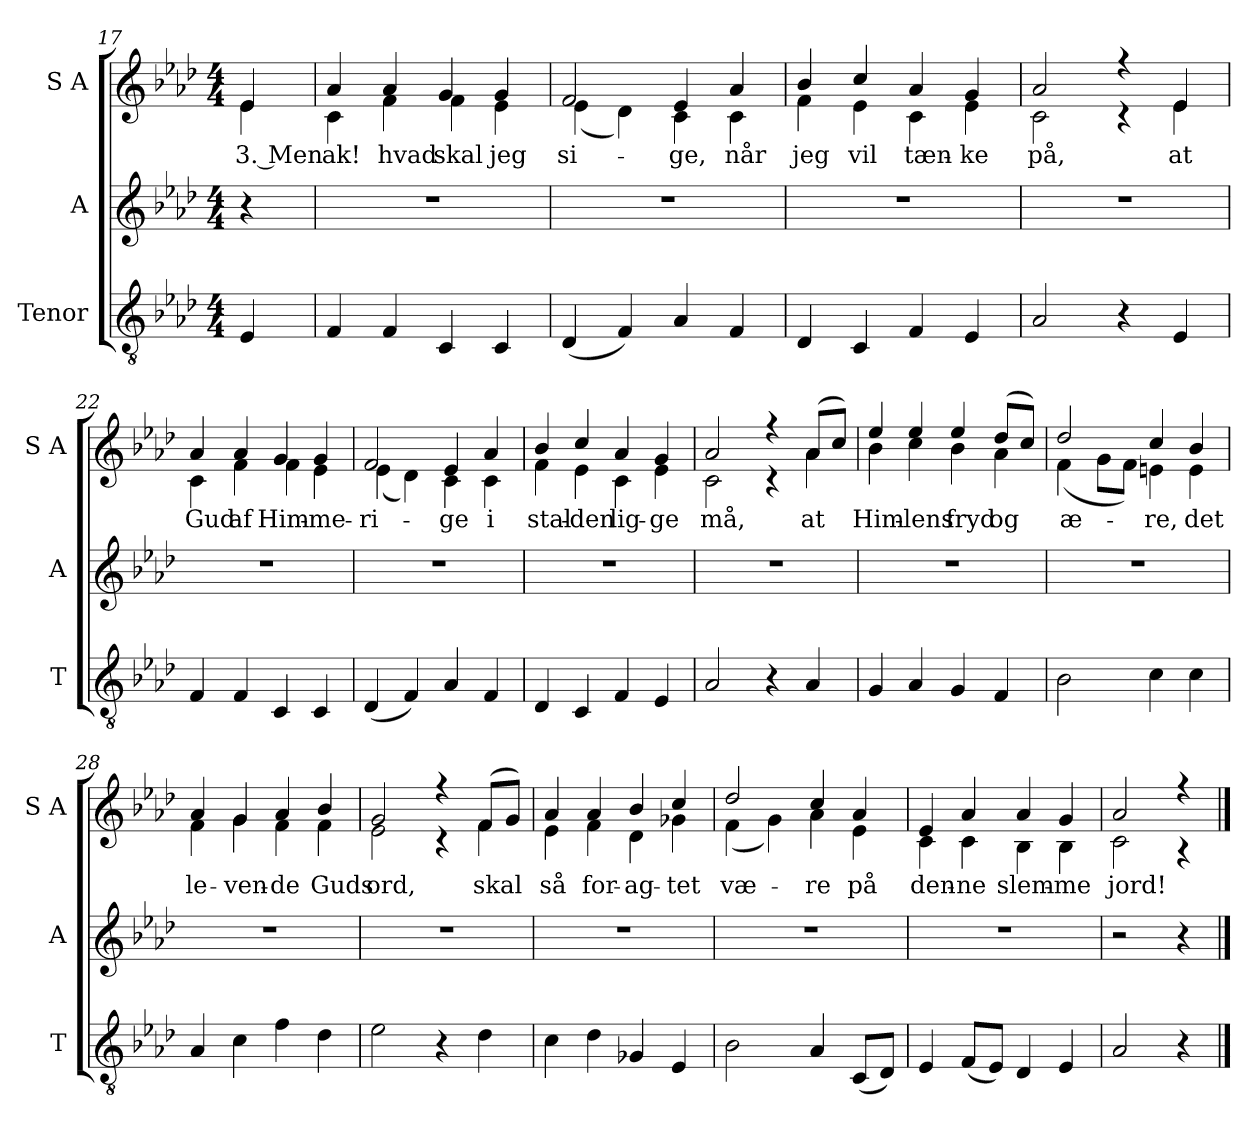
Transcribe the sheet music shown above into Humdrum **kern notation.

**kern	**kern	**kern	**text
*part3	*part2	*part1	*part1
*staff3	*staff2	*staff1	*staff1
*I"Tenor	*I"A	*I"S A	*
*I'T	*I'A	*I'S A	*
!!LO:PB:g=z
*clefGv2	*clefG2	*clefG2	*
*k[b-e-a-d-]	*k[b-e-a-d-]	*k[b-e-a-d-]	*
*M4/4	*M4/4	*M4/4	*
=17X1	=17X1	=17X1	=17X1
!	!	!	!LO:LY:b
*	*	*^	*
4E-/	4r	4e-/	4e-\	3. Men
=18	=18	=18	=18	=18
!	!	!	!	!LO:LY:b
4F/	1r	4a-/	4c\	ak!
!	!	!	!	!LO:LY:b
4F/	.	4a-/	4f\	hvad
!	!	!	!	!LO:LY:b
4C/	.	4g/	4f\	skal
!	!	!	!	!LO:LY:b
4C/	.	4g/	4e-\	jeg
=19	=19	=19	=19	=19
!	!	!	!	!LO:LY:b
(<4D-/	1r	2f/	(<4e-\	si-
4F/)	.	.	4d-\)	.
!	!	!	!	!LO:LY:b
4A-/	.	4e-/	4c\	-ge,
!	!	!	!	!LO:LY:b
4F/	.	4a-/	4c\	når
=20	=20	=20	=20	=20
!	!	!	!	!LO:LY:b
4D-/	1r	4b-/	4f\	jeg
!	!	!	!	!LO:LY:b
4C/	.	4cc/	4e-\	vil
!	!	!	!	!LO:LY:b
4F/	.	4a-/	4c\	tæn-
!	!	!	!	!LO:LY:b
4E-/	.	4g/	4e-\	-ke
=21	=21	=21	=21	=21
!	!	!	!	!LO:LY:b
2A-/	1r	2a-/	2c\	på,
4r	.	4r	4r	.
!	!	!	!	!LO:LY:b
4E-/	.	4e-/	4e-\	at
=22	=22	=22	=22	=22
!	!	!	!	!LO:LY:b
4F/	1r	4a-/	4c\	Gud
!	!	!	!	!LO:LY:b
4F/	.	4a-/	4f\	af
!	!	!	!	!LO:LY:b
4C/	.	4g/	4f\	Him-
!	!	!	!	!LO:LY:b
4C/	.	4g/	4e-\	-me-
!!LO:LB:g=z	!!
=23	=23	=23	=23	=23
!	!	!	!	!LO:LY:b
(<4D-/	1r	2f/	(<4e-\	-ri-
4F/)	.	.	4d-\)	.
!	!	!	!	!LO:LY:b
4A-/	.	4e-/	4c\	-ge
!	!	!	!	!LO:LY:b
4F/	.	4a-/	4c\	i
=24	=24	=24	=24	=24
!	!	!	!	!LO:LY:b
4D-/	1r	4b-/	4f\	stal-
!	!	!	!	!LO:LY:b
4C/	.	4cc/	4e-\	-den
!	!	!	!	!LO:LY:b
4F/	.	4a-/	4c\	lig-
!	!	!	!	!LO:LY:b
4E-/	.	4g/	4e-\	-ge
=25	=25	=25	=25	=25
!	!	!	!	!LO:LY:b
2A-/	1r	2a-/	2c\	må,
4r	.	4r	4r	.
!	!	!	!	!LO:LY:b
4A-/	.	(>8a-/L	4a-\	at
.	.	8cc/J)	.	.
=26	=26	=26	=26	=26
!	!	!	!	!LO:LY:b
4G/	1r	4ee-/	4b-\	Him-
!	!	!	!	!LO:LY:b
4A-/	.	4ee-/	4cc\	-lens
!	!	!	!	!LO:LY:b
4G/	.	4ee-/	4b-\	fryd
!	!	!	!	!LO:LY:b
4F/	.	(>8dd-/L	4a-\	og
.	.	8cc/J)	.	.
=27	=27	=27	=27	=27
!	!	!	!	!LO:LY:b
2B-\	1r	2dd-/	(<4f\	æ-
.	.	.	8g\L	.
.	.	.	8f\J)	.
!	!	!	!	!LO:LY:b
4c\	.	4cc/	4en\	-re,
!	!	!	!	!LO:LY:b
4c\	.	4b-/	4e\	det
!!LO:LB:g=z	!!
=28	=28	=28	=28	=28
!	!	!	!	!LO:LY:b
4A-/	1r	4a-/	4f\	le-
!	!	!	!	!LO:LY:b
4c\	.	4g/	4g\	-ven-
!	!	!	!	!LO:LY:b
4f\	.	4a-/	4f\	-de
!	!	!	!	!LO:LY:b
4d-\	.	4b-/	4f\	Guds
=29	=29	=29	=29	=29
!	!	!	!	!LO:LY:b
2e-\	1r	2g/	2e-\	ord,
4r	.	4r	4r	.
!	!	!	!	!LO:LY:b
4d-\	.	(>8f/L	4f\	skal
.	.	8g/J)	.	.
=30	=30	=30	=30	=30
!	!	!	!	!LO:LY:b
4c\	1r	4a-/	4e-\	så
!	!	!	!	!LO:LY:b
4d-\	.	4a-/	4f\	for-
!	!	!	!	!LO:LY:b
4G-X/	.	4b-/	4d-\	-ag-
!	!	!	!	!LO:LY:b
4E-/	.	4cc/	4g-X\	-tet
=31	=31	=31	=31	=31
!	!	!	!	!LO:LY:b
2B-\	1r	2dd-/	(<4f\	væ-
.	.	.	4g\)	.
!	!	!	!	!LO:LY:b
4A-/	.	4cc/	4a-\	-re
!	!	!	!	!LO:LY:b
(<8C/L	.	4a-/	4e-\	på
8D-/J)	.	.	.	.
=32	=32	=32	=32	=32
!	!	!	!	!LO:LY:b
4E-/	1r	4e-/	4c\	den-
!	!	!	!	!LO:LY:b
(<8F/L	.	4a-/	4c\	-ne
8E-/J)	.	.	.	.
!	!	!	!	!LO:LY:b
4D-/	.	4a-/	4B-\	slem-
!	!	!	!	!LO:LY:b
4E-/	.	4g/	4B-\	-me
=33	=33	=33	=33	=33
!	!	!	!	!LO:LY:b
2A-/	2r	2a-/	2c\	jord!
4r	4r	4r	4r	.
*	*	*v	*v	*
==	==	==	==
*-	*-	*-	*-
